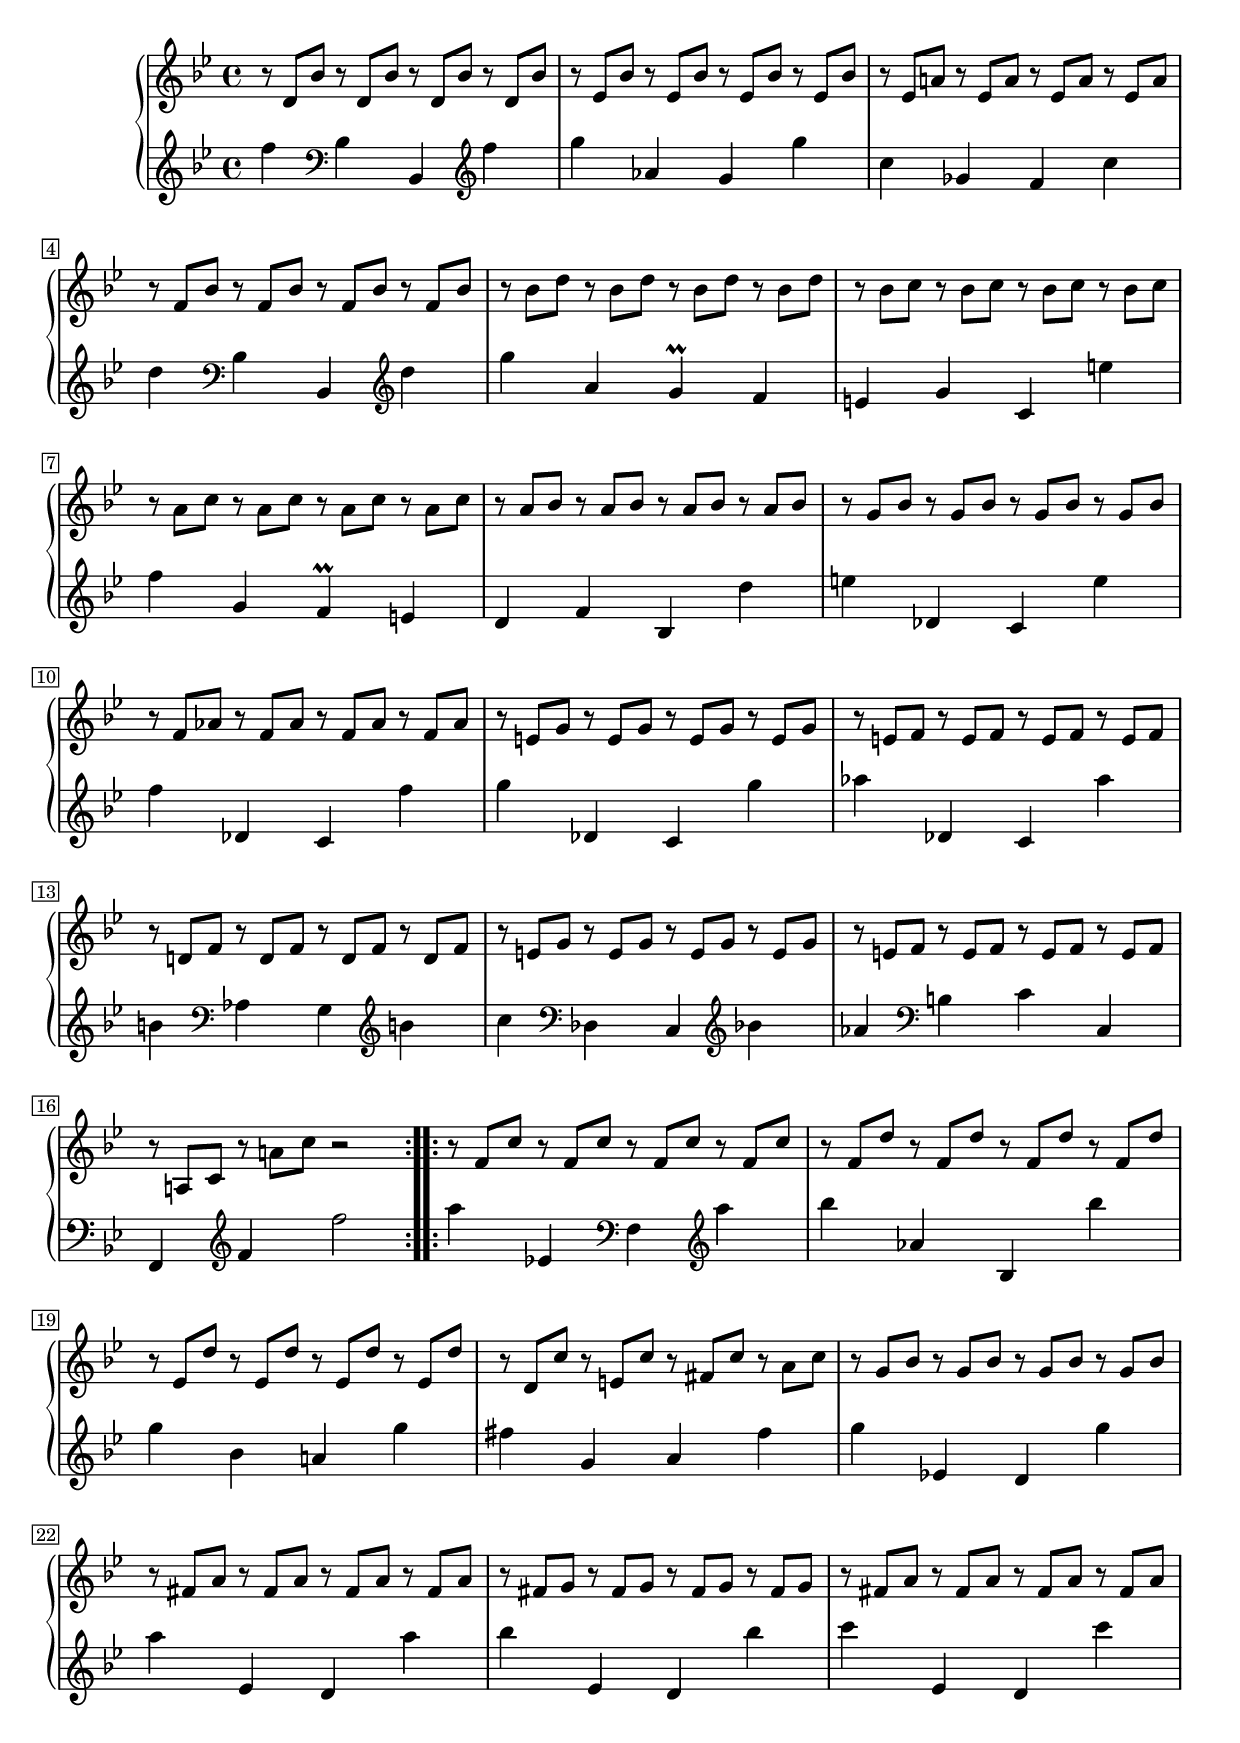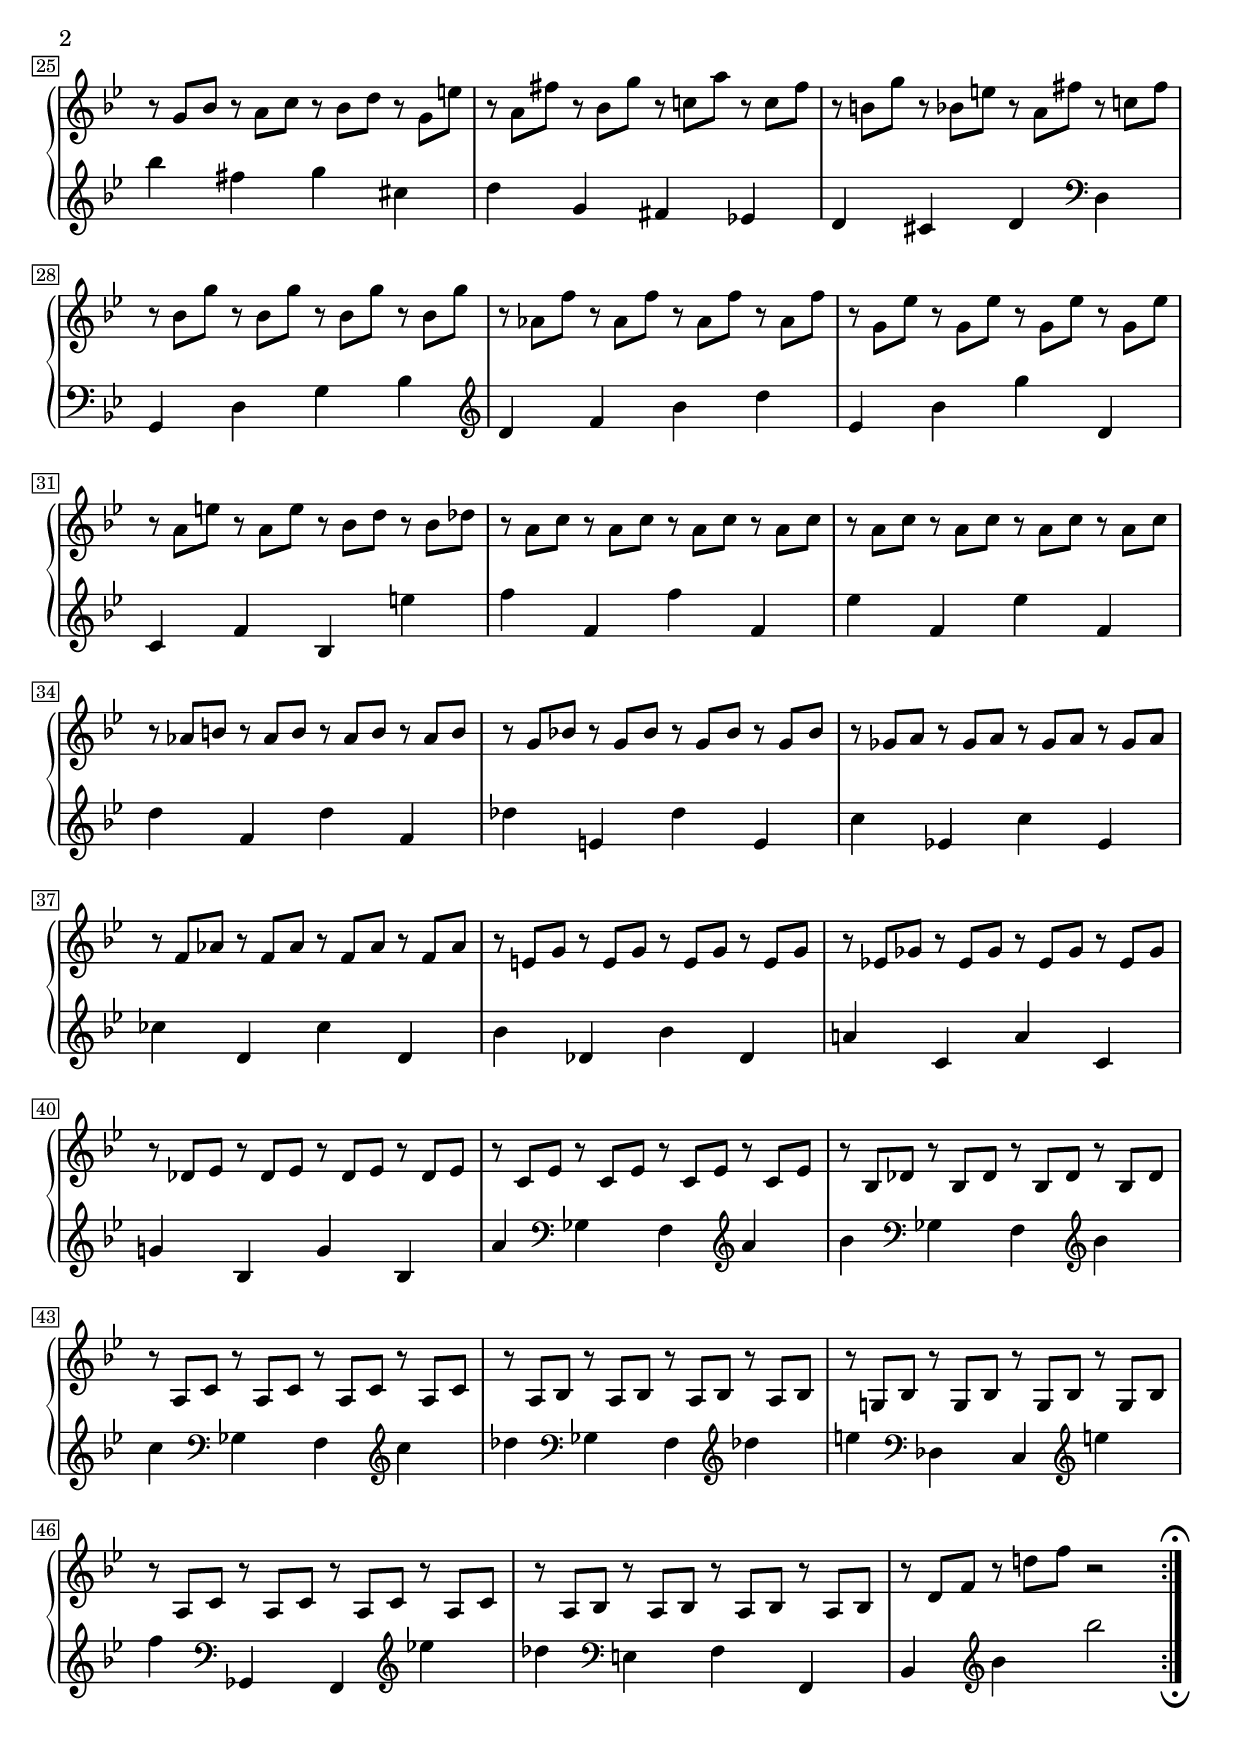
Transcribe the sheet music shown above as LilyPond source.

Global = {
  \key bes \major
  \time 4/4
  \include "../../global.ly"
}

barpattern = {
  \repeat unfold 4 { r8*2/3 d bes' }
}

Soprano = \context Voice = "one" \relative c' {
  \voiceOne
  \stemNeutral
  \override MultiMeasureRest.staff-position = #0
  \override Rest.staff-position = #0
  \label #'PartitaIGigue
  %1
  \repeat volta 2 {
  | \repeat unfold 4 { r8*2/3 d bes' }
  | \repeat unfold 4 { r es, bes' }
  | \repeat unfold 4 { r es, a }
  | \repeat unfold 4 { r f bes }
%5
  | \repeat unfold 4 { r bes d }
  | \repeat unfold 4 { r bes c }
  | \repeat unfold 4 { r a c }
  | \repeat unfold 4 { r a bes }
  | \repeat unfold 4 { r g bes }
  %10
  | \repeat unfold 4 { r f as }
  | \repeat unfold 4 { r e g }
  | \repeat unfold 4 { r e f }
  | \repeat unfold 4 { r d f }
  | \repeat unfold 4 { r e g }
  %15
  | \repeat unfold 4 { r e f }
  | r8*2/3 a,! c r a'! c r2
  }
  %\pageBreak
  \repeat volta 2 {
  | \repeat unfold 4 { r8*2/3 f, c' }
  | \repeat unfold 4 { r f, d' }
  | \repeat unfold 4 { r es, d' }
  %20
  | r8*2/3 d, c' r e, c' r fis, c' r a c
  | \repeat unfold 4 { r g bes }
  | \repeat unfold 4 { r fis a }
  | \repeat unfold 4 { r fis g }
  | \repeat unfold 4 { r fis a }
  %25
  | r8*2/3 g bes r a c r bes d r g, e'!
  | r a, fis' r bes, g' r c, a' r c, fis
  | r b, g' r bes, e r a, fis' r c fis
  | \repeat unfold 4 { r bes, g' }
  | \repeat unfold 4 { r as, f' }
  %30
  | \repeat unfold 4 { r g, es' }
  | r8*2/3 a, e' r a, e' r bes d r bes des
  | \repeat unfold 4 { r a c }
  | \repeat unfold 4 { r a c }
  | \repeat unfold 4 { r as b }
  %35
  | \repeat unfold 4 { r g bes }
  | \repeat unfold 4 { r ges a }
  | \repeat unfold 4 { r f as }
  | \repeat unfold 4 { r e g }
  | \repeat unfold 4 { r es ges }
  %40
  | \repeat unfold 4 { r des es }
  | \repeat unfold 4 { r c es }
  | \repeat unfold 4 { r bes des }
  | \repeat unfold 4 { r a c }
  | \repeat unfold 4 { r a bes }
  %45
  | \repeat unfold 4 { r g bes }
  | \repeat unfold 4 { r a c }
  | \repeat unfold 4 { r a bes }
  | r8*2/3 d f r d' f r2
    \override Score.TextMark.self-alignment-X = #CENTER
    \textEndMark \markup { \musicglyph "scripts.ufermata" }
  }
  \fine
}

Bass = \context Voice = "four" \relative c' {
  \voiceFour
  \stemNeutral\tieNeutral
  \override MultiMeasureRest.staff-position = #0
  \override Rest.staff-position = #0
  \repeat volta 2 {
  %1
  | \clef treble f'4 \clef bass bes,, bes, \clef treble f'''
  | g as, g g'
  | c, ges f c'
  | d \clef bass bes, bes, \clef treble d''
  %5
  | g a, g^\prall f
  | e g c, e'
  | f g, f^\prall e
  | d f bes, d'
  | e des, c e'
  %10
  | f des, c f'
  | g des, c g''
  | as des,, c as''
  | b, \clef bass as, g \clef treble b'
  | c \clef bass des,, c \clef treble bes''
  %15
  | as \clef bass b, c c,
  | f, \clef treble f'' f'2
  }
  \repeat volta 2 {
  | a4 es,! \clef bass f, \clef treble a''
  | bes as, bes, bes''
  | g bes, a g'
  %20
  | fis g, a fis'
  | g es,! d g'
  | a es, d a''
  | bes es,, d bes''
  | c es,, d c''
  %25
  | bes fis g cis,
  | d g, fis es!
  | d cis d \clef bass d,
  | g, d' g bes
  | \clef treble d f bes d
  %30
  | es, bes' g' d,
  | c f bes, e'
  | f f, f' f,
  | es' f, es' f,
  | d' f, d' f,
  %35
  | des' e, des' e,
  | c' es, c' es,
  | ces' d, ces' d,
  | bes' des, bes' des,
  | a'! c, a' c,
  %40
  | g'! bes, g' bes,
  | a' \clef bass ges, f \clef treble a'
  | bes \clef bass ges, f \clef treble bes'
  | c \clef bass ges, f \clef treble c''
  | des \clef bass ges,, f \clef treble des''
  %45
  | e \clef bass des,, c \clef treble e''
  | f \clef bass ges,,, f \clef treble es'''
  | des \clef bass e,, f f,
  | bes \clef treble bes'' bes'2
    \tweak direction #DOWN
    \textEndMark \markup { \musicglyph "scripts.dfermata" }
  }
  \fine
}

\score {
  \new PianoStaff
  <<
    \accidentalStyle Score.piano
    \context Staff = "upper" <<
      \set Staff.midiInstrument = #"acoustic grand"
      \Global
      \clef treble
      \Soprano
    >>
    \context Staff = "lower" <<
      \set Staff.midiInstrument = #"acoustic grand"
      \Global
      \clef bass
      \Bass
    >>
  >>
  \header {
    composer = ##f % "Johann Sebastian @composer_lastnam@"
    opus = ##f % "BWV 825"
    title = \markup { "Gigue" }
    subtitle = ##f
  }
  \layout {
    \context {
      \PianoStaff
      \override Parentheses.font-size = #-2
      \override TextScript.font-shape = #'italic
      \override TextScript.font-size = #-1
    }
  }
  \midi {
    \tempo 4 = 180
  }
}
